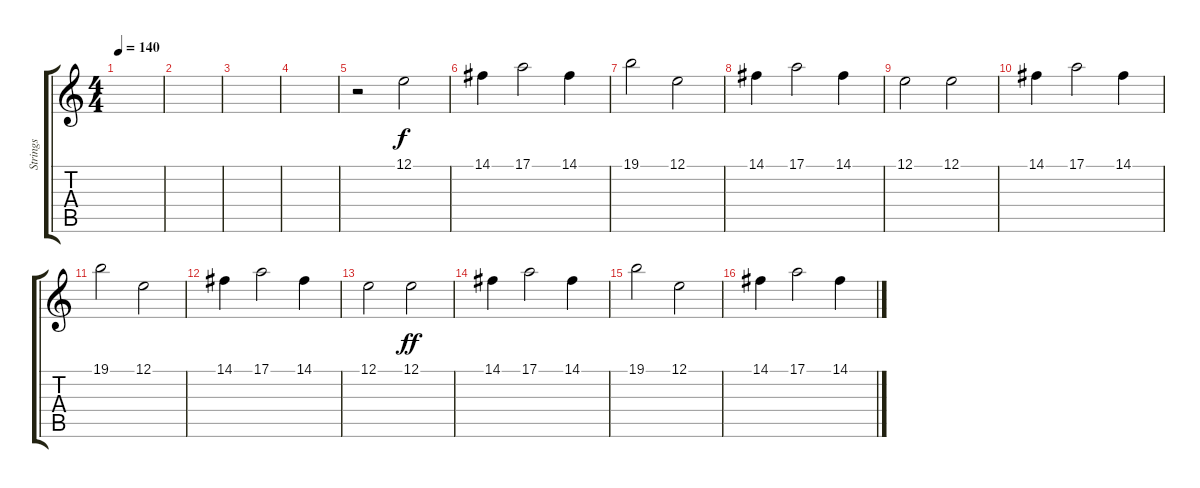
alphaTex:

\track ("Strings" "Strings") {instrument tremolostrings}
\staff {score tabs}
\tuning (E4 B3 G3 D3 A2 E2) {hide}
\ts (4 4)
\tempo 140
\clef g2
\ks c
|
|
|
|
r.2 12.1.2 |
14.1.4 17.1.2 14.1.4 |
19.1.2 12.1.2 |
14.1.4 17.1.2 14.1.4 |
12.1.2 12.1.2 |
14.1.4 17.1.2 14.1.4 |
19.1.2 12.1.2 |
14.1.4 17.1.2 14.1.4 |
12.1.2{dy f} 12.1.2{dy ff} |
14.1.4 17.1.2 14.1.4 |
19.1.2 12.1.2 |
14.1.4 17.1.2 14.1.4
